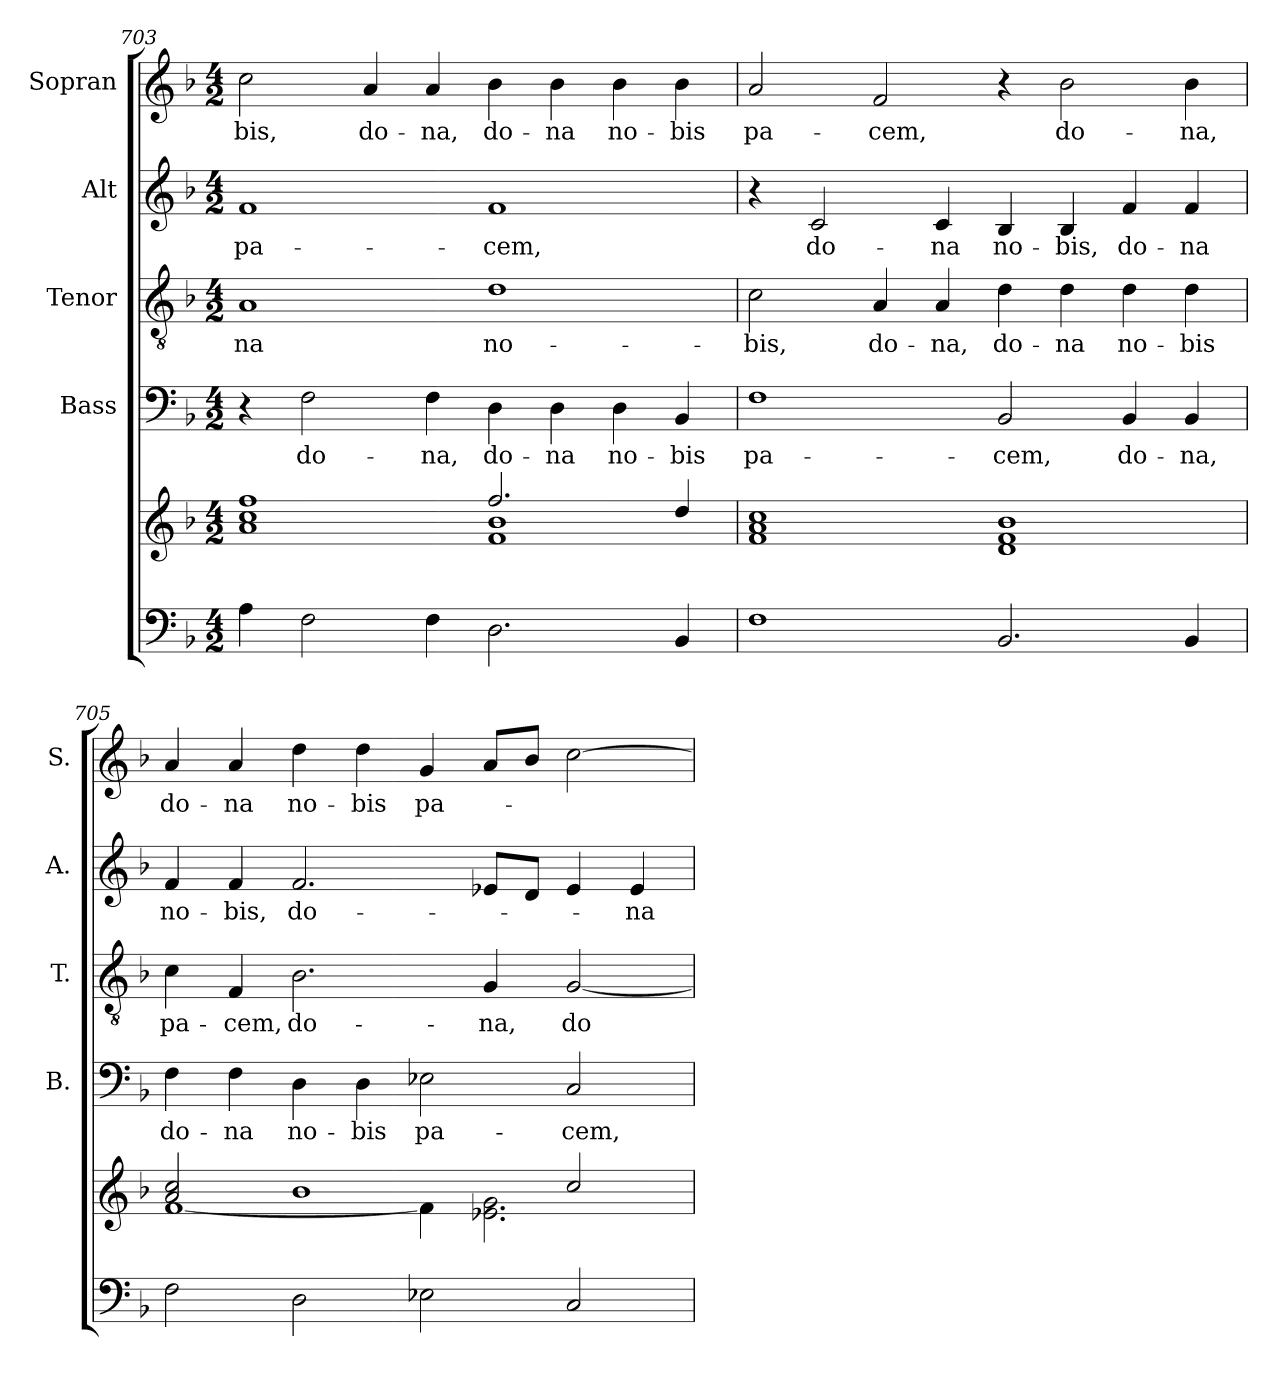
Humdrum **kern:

**kern	**kern	**kern	**text	**kern	**text	**kern	**text	**kern	**text
*part5	*part5	*part4	*part4	*part3	*part3	*part2	*part2	*part1	*part1
*staff6	*staff5	*staff4	*staff4	*staff3	*staff3	*staff2	*staff2	*staff1	*staff1
*	*	*I"Bass	*	*I"Tenor	*	*I"Alt	*	*I"Sopran	*
*	*	*I'B.	*	*I'T.	*	*I'A.	*	*I'S.	*
*clefF4	*clefG2	*clefF4	*	*clefGv2	*	*clefG2	*	*clefG2	*
*k[b-]	*k[b-]	*k[b-]	*	*k[b-]	*	*k[b-]	*	*k[b-]	*
*F:	*F:	*F:	*	*F:	*	*F:	*	*F:	*
*M4/2	*M4/2	*M4/2	*	*M4/2	*	*M4/2	*	*M4/2	*
=703	=703	=703	=703	=703	=703	=703	=703	=703	=703
*	*^	*	*	*	*	*	*	*	*
!	!	!	!	!	!	!LO:LY:b	!	!LO:LY:b	!	!LO:LY:b
4A\	1a 1cc 1ff	1ryy	4r	.	1A	-na	1f	pa-	2cc\	-bis,
!	!	!	!	!LO:LY:b	!	!	!	!	!	!
2F\	.	.	2F\	do-	.	.	.	.	.	.
!	!	!	!	!	!	!	!	!	!	!LO:LY:b
.	.	.	.	.	.	.	.	.	4a/	do-
!	!	!	!	!LO:LY:b	!	!	!	!	!	!LO:LY:b
4F\	.	.	4F\	-na,	.	.	.	.	4a/	-na,
!	!	!	!	!LO:LY:b	!	!LO:LY:b	!	!LO:LY:b	!	!LO:LY:b
2.D\	2.ff/	1f 1b-	4D\	do-	1d	no-	1f	-cem,	4b-\	do-
!	!	!	!	!LO:LY:b	!	!	!	!	!	!LO:LY:b
.	.	.	4D\	-na	.	.	.	.	4b-\	-na
!	!	!	!	!LO:LY:b	!	!	!	!	!	!LO:LY:b
.	.	.	4D\	no-	.	.	.	.	4b-\	no-
!	!	!	!	!LO:LY:b	!	!	!	!	!	!LO:LY:b
4BB-/	4dd/	.	4BB-/	-bis	.	.	.	.	4b-\	-bis
*	*v	*v	*	*	*	*	*	*	*	*
!!LO:LB:g=z
=704	=704	=704	=704	=704	=704	=704	=704	=704	=704
!	!	!	!LO:LY:b	!	!LO:LY:b	!	!	!	!LO:LY:b
1F	1f 1a 1cc	1F	pa-	2c\	-bis,	4r	.	2a/	pa-
!	!	!	!	!	!	!	!LO:LY:b	!	!
.	.	.	.	.	.	2c/	do-	.	.
!	!	!	!	!	!LO:LY:b	!	!	!	!LO:LY:b
.	.	.	.	4A/	do-	.	.	2f/	-cem,
!	!	!	!	!	!LO:LY:b	!	!LO:LY:b	!	!
.	.	.	.	4A/	-na,	4c/	-na	.	.
!	!	!	!LO:LY:b	!	!LO:LY:b	!	!LO:LY:b	!	!
2.BB-/	1d 1f 1b-	2BB-/	-cem,	4d\	do-	4B-/	no-	4r	.
!	!	!	!	!	!LO:LY:b	!	!LO:LY:b	!	!LO:LY:b
.	.	.	.	4d\	-na	4B-/	-bis,	2b-\	do-
!	!	!	!LO:LY:b	!	!LO:LY:b	!	!LO:LY:b	!	!
.	.	4BB-/	do-	4d\	no-	4f/	do-	.	.
!	!	!	!LO:LY:b	!	!LO:LY:b	!	!LO:LY:b	!	!LO:LY:b
4BB-/	.	4BB-/	-na,	4d\	-bis	4f/	-na	4b-\	-na,
=705	=705	=705	=705	=705	=705	=705	=705	=705	=705
*	*^	*	*	*	*	*	*	*	*
!	!	!	!	!LO:LY:b	!	!LO:LY:b	!	!LO:LY:b	!	!LO:LY:b
2F\	2a/ 2cc/	[<1f	4F\	do-	4c\	pa-	4f/	no-	4a/	do-
!	!	!	!	!LO:LY:b	!	!LO:LY:b	!	!LO:LY:b	!	!LO:LY:b
.	.	.	4F\	-na	4F/	-cem,	4f/	-bis,	4a/	-na
!	!	!	!	!LO:LY:b	!	!LO:LY:b	!	!LO:LY:b	!	!LO:LY:b
2D\	1b-	.	4D\	no-	2.B-\	do-	2.f/	do-	4dd\	no-
!	!	!	!	!LO:LY:b	!	!	!	!	!	!LO:LY:b
.	.	.	4D\	-bis	.	.	.	.	4dd\	-bis
!	!	!	!	!LO:LY:b	!	!	!	!	!	!LO:LY:b
2E-X\	.	4f\]	2E-X\	pa-	.	.	.	.	4g/	pa-
!	!	!	!	!	!	!LO:LY:b	!	!	!	!
.	.	2.e-X\ 2.g\	.	.	4G/	-na,	8e-X/L	.	8a/L	.
.	.	.	.	.	.	.	8d/J	.	8b-/J	.
!	!	!	!	!LO:LY:b	!	!LO:LY:b	!	!	!	!
2C/	2cc/	.	2C/	-cem,	[2G/	do-	4e-/	.	[2cc\	.
!	!	!	!	!	!	!	!	!LO:LY:b	!	!
.	.	.	.	.	.	.	4e-/	-na	.	.
*	*v	*v	*	*	*	*	*	*	*	*
=	=	=	=	=	=	=	=	=	=
*-	*-	*-	*-	*-	*-	*-	*-	*-	*-
